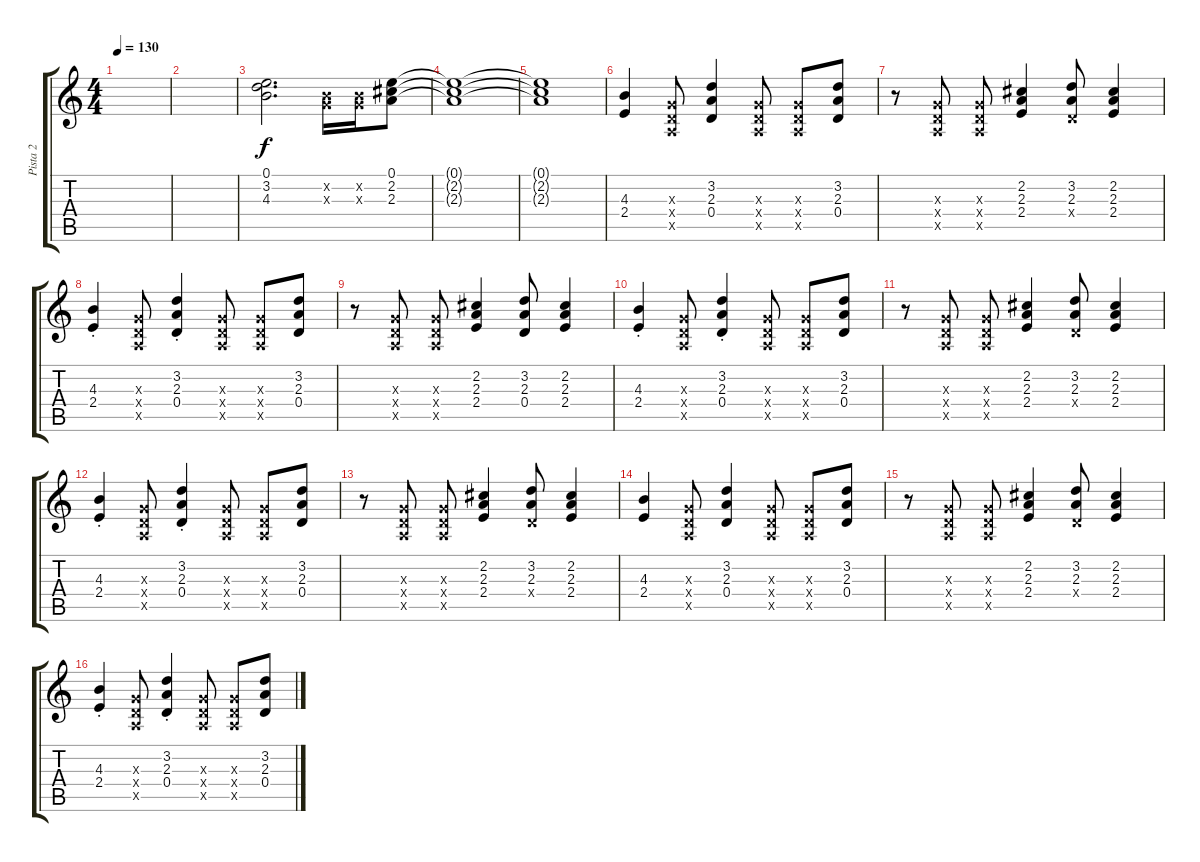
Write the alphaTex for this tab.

\track ("Pista 2" "Pista 2") {instrument overdrivenguitar}
\staff {score tabs}
\tuning (E4 B3 G3 D3 A2 E2) {hide}
\ts (4 4)
\tempo 130
\clef g2
\ks c
|
|
(0.1 3.2 4.3).2{d} (0.2{x} 0.3{x}).16 (0.2{x} 0.3{x}).16 (0.1 2.2 2.3).8 |
(0.1{t} 2.2{t} 2.3{t}).1 |
(0.1{t} 2.2{t} 2.3{t}).1 |
(4.3 2.4).4 (0.3{x} 0.4{x} 0.5{x}).8 (3.2 2.3 0.4).4 (0.3{x} 0.4{x} 0.5{x}).8 (0.3{x} 0.4{x} 0.5{x}).8 (3.2 2.3 0.4).8 |
r.8 (0.3{x} 0.4{x} 0.5{x}).8 (0.3{x} 0.4{x} 0.5{x}).8 (2.2 2.3 2.4).4 (3.2 2.3 0.4{x}).8 (2.2 2.3 2.4).4 |
(4.3{st} 2.4{st}).4 (0.3{x} 0.4{x} 0.5{x}).8 (3.2{st} 2.3{st} 0.4{st}).4 (0.3{x} 0.4{x} 0.5{x}).8 (0.3{x} 0.4{x} 0.5{x}).8 (3.2 2.3 0.4).8 |
r.8 (0.3{x} 0.4{x} 0.5{x}).8 (0.3{x} 0.4{x} 0.5{x}).8 (2.2 2.3 2.4).4 (3.2 2.3 0.4).8 (2.2 2.3 2.4).4 |
(4.3{st} 2.4{st}).4 (0.3{x} 0.4{x} 0.5{x}).8 (3.2{st} 2.3{st} 0.4{st}).4 (0.3{x} 0.4{x} 0.5{x}).8 (0.3{x} 0.4{x} 0.5{x}).8 (3.2 2.3 0.4).8 |
r.8 (0.3{x} 0.4{x} 0.5{x}).8 (0.3{x} 0.4{x} 0.5{x}).8 (2.2 2.3 2.4).4 (3.2 2.3 0.4{x}).8 (2.2 2.3 2.4).4 |
(4.3{st} 2.4{st}).4 (0.3{x} 0.4{x} 0.5{x}).8 (3.2{st} 2.3{st} 0.4{st}).4 (0.3{x} 0.4{x} 0.5{x}).8 (0.3{x} 0.4{x} 0.5{x}).8 (3.2 2.3 0.4).8 |
r.8 (0.3{x} 0.4{x} 0.5{x}).8 (0.3{x} 0.4{x} 0.5{x}).8 (2.2 2.3 2.4).4 (3.2 2.3 0.4{x}).8 (2.2 2.3 2.4).4 |
(4.3 2.4).4 (0.3{x} 0.4{x} 0.5{x}).8 (3.2 2.3 0.4).4 (0.3{x} 0.4{x} 0.5{x}).8 (0.3{x} 0.4{x} 0.5{x}).8 (3.2 2.3 0.4).8 |
r.8 (0.3{x} 0.4{x} 0.5{x}).8 (0.3{x} 0.4{x} 0.5{x}).8 (2.2 2.3 2.4).4 (3.2 2.3 0.4{x}).8 (2.2 2.3 2.4).4 |
(4.3{st} 2.4{st}).4 (0.3{x} 0.4{x} 0.5{x}).8 (3.2{st} 2.3{st} 0.4{st}).4 (0.3{x} 0.4{x} 0.5{x}).8 (0.3{x} 0.4{x} 0.5{x}).8 (3.2 2.3 0.4).8
